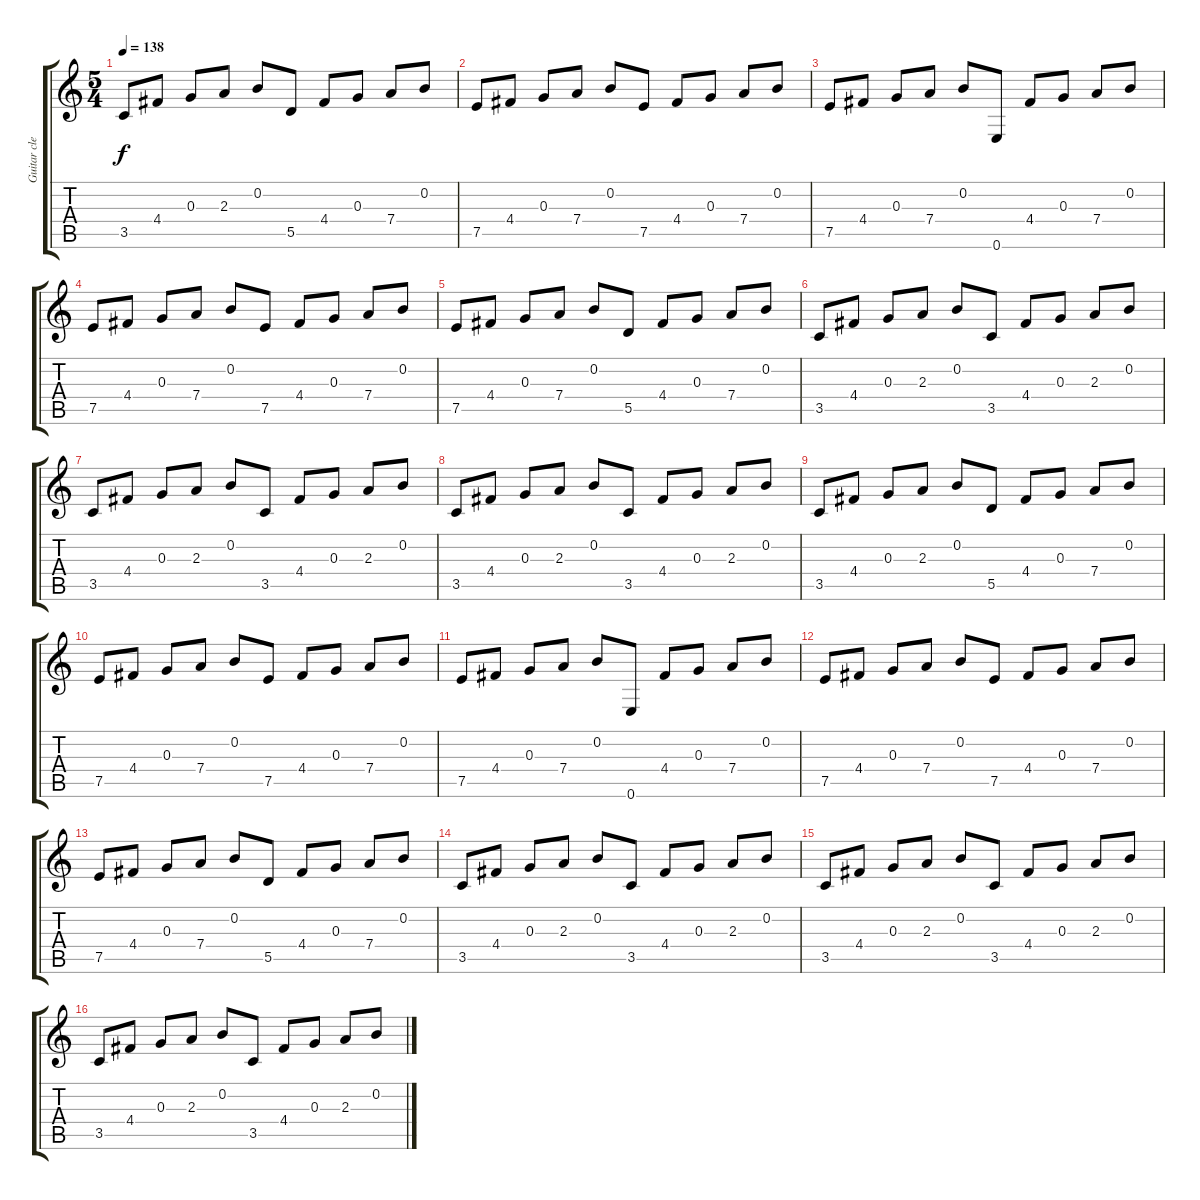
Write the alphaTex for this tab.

\track ("Guitar clean 1" "Guitar cle") {instrument electricguitarmuted}
\staff {score tabs}
\tuning (E4 B3 G3 D3 A2 E2) {hide}
\ts (5 4)
\tempo 138
\clef g2
\ks c
3.5.8{dy f} 4.4.8 0.3.8 2.3.8 0.2.8 5.5.8 4.4.8 0.3.8 7.4.8 0.2.8 |
7.5.8 4.4.8 0.3.8 7.4.8 0.2.8 7.5.8 4.4.8 0.3.8 7.4.8 0.2.8 |
7.5.8 4.4.8 0.3.8 7.4.8 0.2.8 0.6.8 4.4.8 0.3.8 7.4.8 0.2.8 |
7.5.8 4.4.8 0.3.8 7.4.8 0.2.8 7.5.8 4.4.8 0.3.8 7.4.8 0.2.8 |
7.5.8 4.4.8 0.3.8 7.4.8 0.2.8 5.5.8 4.4.8 0.3.8 7.4.8 0.2.8 |
3.5.8 4.4.8 0.3.8 2.3.8 0.2.8 3.5.8 4.4.8 0.3.8 2.3.8 0.2.8 |
3.5.8 4.4.8 0.3.8 2.3.8 0.2.8 3.5.8 4.4.8 0.3.8 2.3.8 0.2.8 |
3.5.8 4.4.8 0.3.8 2.3.8 0.2.8 3.5.8 4.4.8 0.3.8 2.3.8 0.2.8 |
3.5.8 4.4.8 0.3.8 2.3.8 0.2.8 5.5.8 4.4.8 0.3.8 7.4.8 0.2.8 |
7.5.8 4.4.8 0.3.8 7.4.8 0.2.8 7.5.8 4.4.8 0.3.8 7.4.8 0.2.8 |
7.5.8 4.4.8 0.3.8 7.4.8 0.2.8 0.6.8 4.4.8 0.3.8 7.4.8 0.2.8 |
7.5.8 4.4.8 0.3.8 7.4.8 0.2.8 7.5.8 4.4.8 0.3.8 7.4.8 0.2.8 |
7.5.8 4.4.8 0.3.8 7.4.8 0.2.8 5.5.8 4.4.8 0.3.8 7.4.8 0.2.8 |
3.5.8 4.4.8 0.3.8 2.3.8 0.2.8 3.5.8 4.4.8 0.3.8 2.3.8 0.2.8 |
3.5.8 4.4.8 0.3.8 2.3.8 0.2.8 3.5.8 4.4.8 0.3.8 2.3.8 0.2.8 |
3.5.8 4.4.8 0.3.8 2.3.8 0.2.8 3.5.8 4.4.8 0.3.8 2.3.8 0.2.8
